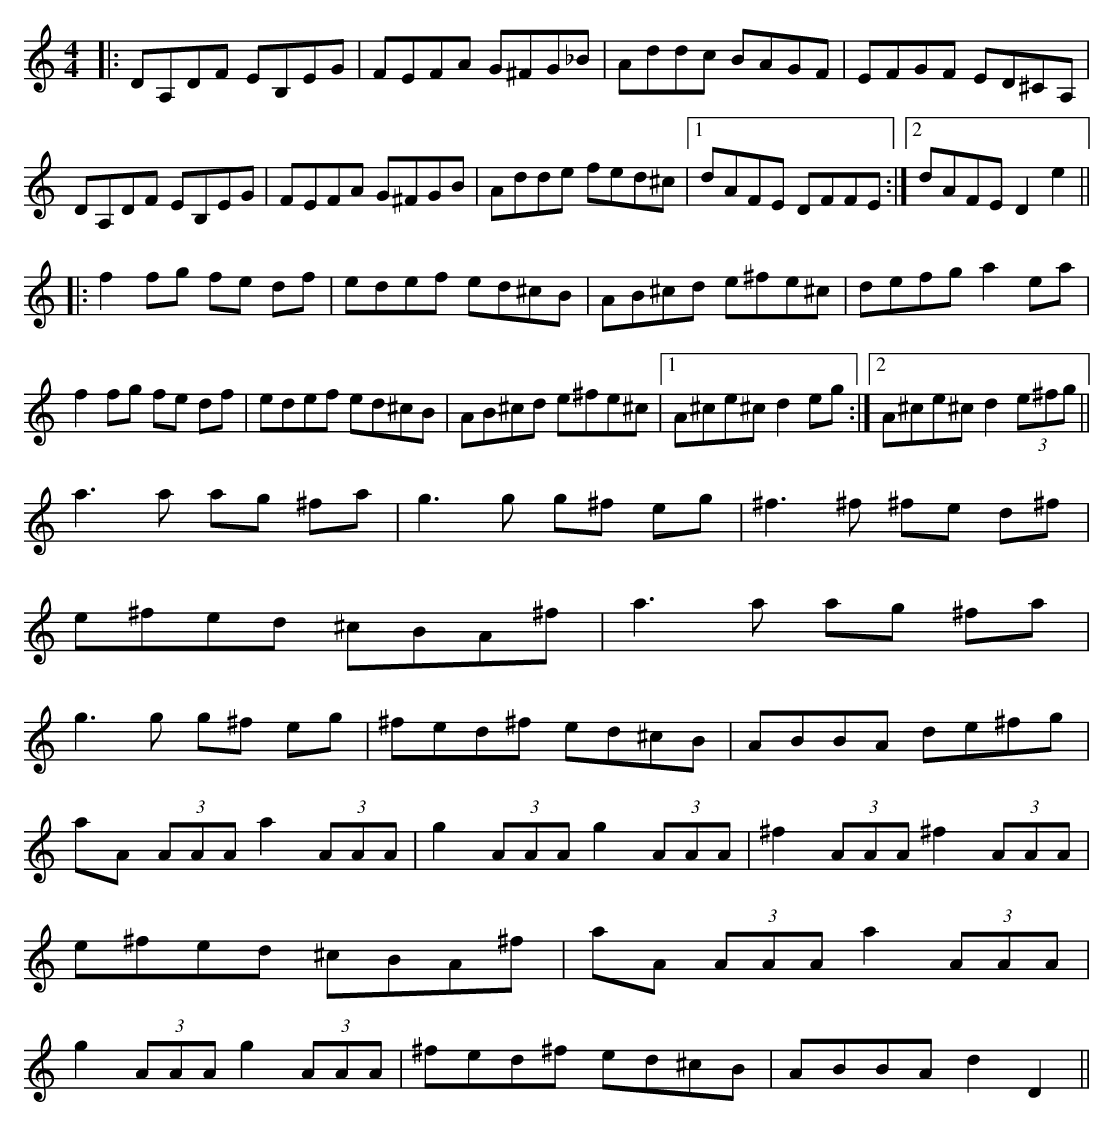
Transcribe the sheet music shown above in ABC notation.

X:1
M:4/4
K:Ddor
|:DA,DF EB,EG|FEFA G^FG_B|Addc BAGF|EFGF ED^CA,|
DA,DF EB,EG|FEFA G^FGB|Adde fed^c|1 dAFE DFFE:|2 dAFE D2 e2||
|:f2 fg fe df|edef ed^cB|AB^cd e^fe^c|defg a2 ea|
f2 fg fe df|edef ed^cB|AB^cd e^fe^c|1 A^ce^c d2 eg:|2 A^ce^c d2 (3e^fg||
a3 a ag ^fa|g3 g g^f eg|^f3 ^f ^fe d^f|e^fed ^cBA^f|a3 a ag ^fa|g3 g g^f eg|^fed^f ed^cB|ABBA de^fg|
aA (3AAA a2 (3AAA|g2 (3AAA g2 (3AAA|^f2 (3AAA ^f2 (3AAA|e^fed ^cBA^f|aA (3AAA a2 (3AAA|g2 (3AAA g2 (3AAA|^fed^f ed^cB|ABBA d2 D2||
